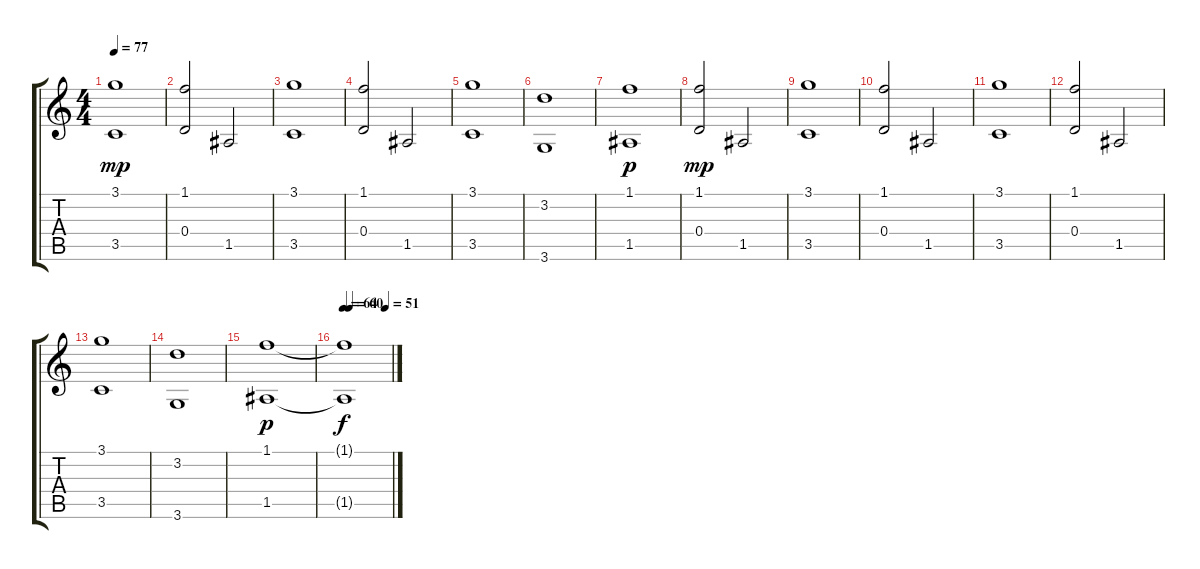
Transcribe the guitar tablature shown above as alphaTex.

\track "" {instrument distortionguitar}
\staff {score tabs}
\tuning (E4 B3 G3 D3 A2 E2) {hide}
\ts (4 4)
\tempo 77
\clef g2
\ks c
(3.1 3.5).1{dy mp} |
(1.1 0.4).2 1.5.2 |
(3.1 3.5).1 |
(1.1 0.4).2 1.5.2 |
(3.1 3.5).1 |
(3.2 3.6).1 |
(1.1 1.5).1{dy p} |
(1.1 0.4).2{dy mp} 1.5.2 |
(3.1 3.5).1 |
(1.1 0.4).2 1.5.2 |
(3.1 3.5).1 |
(1.1 0.4).2 1.5.2 |
(3.1 3.5).1 |
(3.2 3.6).1 |
(1.1 1.5).1{dy p} |
\tempo 64
\tempo (60 0.125)
\tempo (51 0.875)
(1.1{t} 1.5{t}).1{dy f}
